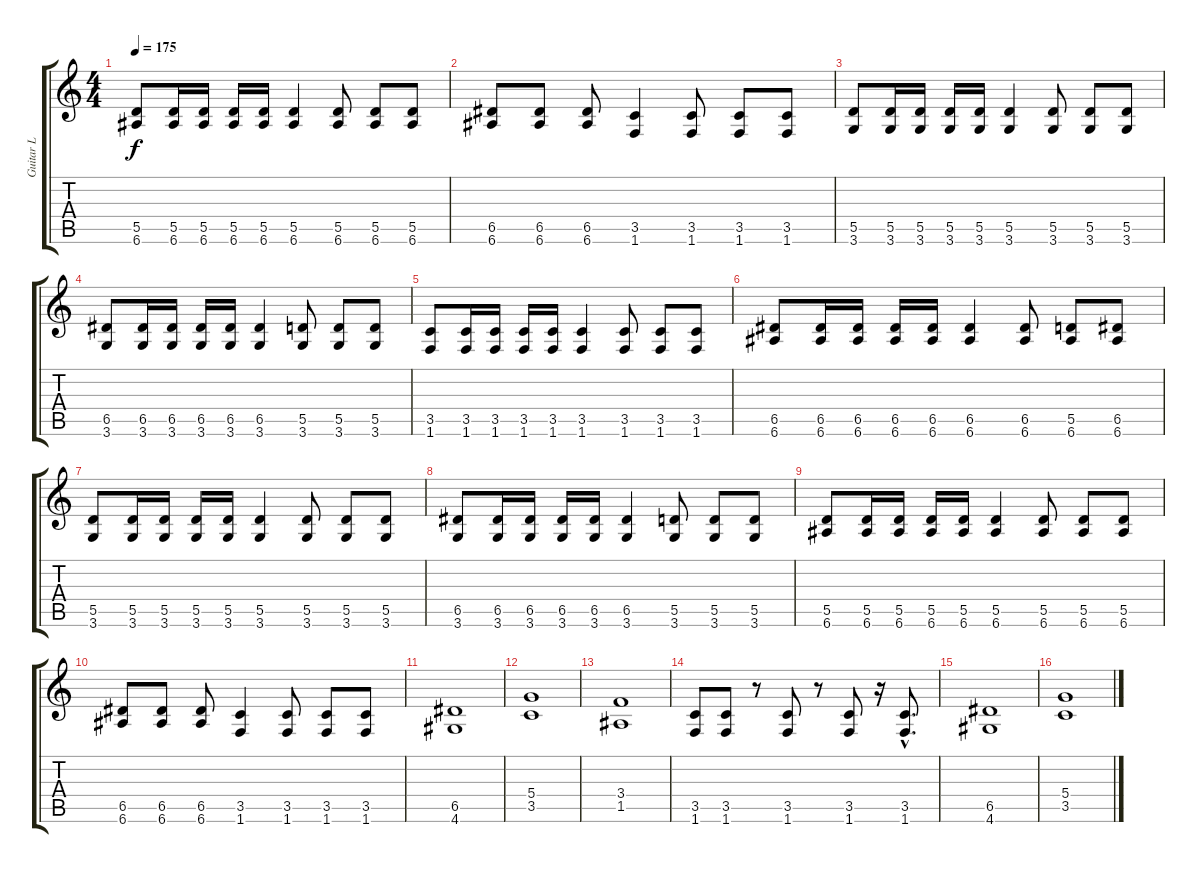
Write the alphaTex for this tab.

\track ("Guitar L" "Guitar L") {instrument distortionguitar}
\staff {score tabs}
\tuning (E4 B3 G3 D3 A2 E2) {hide}
\ts (4 4)
\tempo 175
\clef g2
\ks c
(5.5 6.6).8{dy f} (5.5 6.6).16 (5.5 6.6).16 (5.5 6.6).16 (5.5 6.6).16 (5.5 6.6).4 (5.5 6.6).8 (5.5 6.6).8 (5.5 6.6).8 |
(6.5 6.6).8 (6.5 6.6).8 (6.5 6.6).8 (3.5 1.6).4 (3.5 1.6).8 (3.5 1.6).8 (3.5 1.6).8 |
(5.5 3.6).8 (5.5 3.6).16 (5.5 3.6).16 (5.5 3.6).16 (5.5 3.6).16 (5.5 3.6).4 (5.5 3.6).8 (5.5 3.6).8 (5.5 3.6).8 |
(6.5 3.6).8 (6.5 3.6).16 (6.5 3.6).16 (6.5 3.6).16 (6.5 3.6).16 (6.5 3.6).4 (5.5 3.6).8 (5.5 3.6).8 (5.5 3.6).8 |
(3.5 1.6).8 (3.5 1.6).16 (3.5 1.6).16 (3.5 1.6).16 (3.5 1.6).16 (3.5 1.6).4 (3.5 1.6).8 (3.5 1.6).8 (3.5 1.6).8 |
(6.5 6.6).8 (6.5 6.6).16 (6.5 6.6).16 (6.5 6.6).16 (6.5 6.6).16 (6.5 6.6).4 (6.5 6.6).8 (5.5 6.6).8 (6.5 6.6).8 |
(5.5 3.6).8 (5.5 3.6).16 (5.5 3.6).16 (5.5 3.6).16 (5.5 3.6).16 (5.5 3.6).4 (5.5 3.6).8 (5.5 3.6).8 (5.5 3.6).8 |
(6.5 3.6).8 (6.5 3.6).16 (6.5 3.6).16 (6.5 3.6).16 (6.5 3.6).16 (6.5 3.6).4 (5.5 3.6).8 (5.5 3.6).8 (5.5 3.6).8 |
(5.5 6.6).8 (5.5 6.6).16 (5.5 6.6).16 (5.5 6.6).16 (5.5 6.6).16 (5.5 6.6).4 (5.5 6.6).8 (5.5 6.6).8 (5.5 6.6).8 |
(6.5 6.6).8 (6.5 6.6).8 (6.5 6.6).8 (3.5 1.6).4 (3.5 1.6).8 (3.5 1.6).8 (3.5 1.6).8 |
(6.5 4.6).1 |
(5.4 3.5).1 |
(3.4 1.5).1 |
(3.5 1.6).8 (3.5 1.6).8 r.8 (3.5 1.6).8 r.8 (3.5 1.6).8 r.16 (3.5{hac} 1.6{hac}).8{d} |
(6.5 4.6).1 |
(5.4 3.5).1
